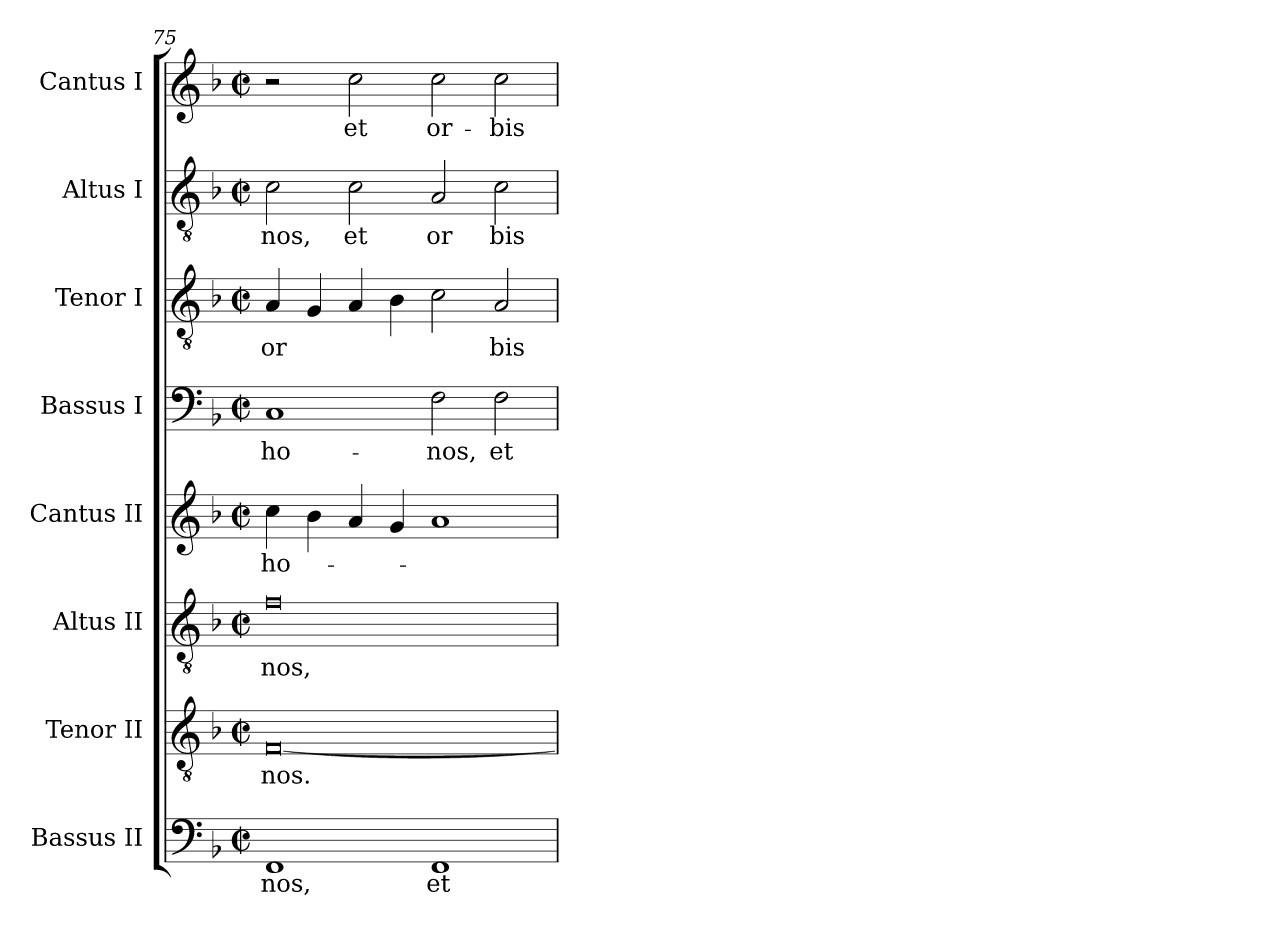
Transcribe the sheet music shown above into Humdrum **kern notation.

**kern	**text	**kern	**text	**kern	**text	**kern	**text	**kern	**text	**kern	**text	**kern	**text	**kern	**text
*part8	*part8	*part7	*part7	*part6	*part6	*part5	*part5	*part4	*part4	*part3	*part3	*part2	*part2	*part1	*part1
*staff8	*staff8	*staff7	*staff7	*staff6	*staff6	*staff5	*staff5	*staff4	*staff4	*staff3	*staff3	*staff2	*staff2	*staff1	*staff1
*I"Bassus II	*	*I"Tenor II	*	*I"Altus II	*	*I"Cantus II	*	*I"Bassus I	*	*I"Tenor I	*	*I"Altus I	*	*I"Cantus I	*
*clefF4	*	*clefGv2	*	*clefGv2	*	*clefG2	*	*clefF4	*	*clefGv2	*	*clefGv2	*	*clefG2	*
*k[b-]	*	*k[b-]	*	*k[b-]	*	*k[b-]	*	*k[b-]	*	*k[b-]	*	*k[b-]	*	*k[b-]	*
*F:	*	*F:	*	*F:	*	*F:	*	*F:	*	*F:	*	*F:	*	*F:	*
*M2/2	*	*M2/2	*	*M2/2	*	*M2/2	*	*M2/2	*	*M2/2	*	*M2/2	*	*M2/2	*
*met(c|)	*	*met(c|)	*	*met(c|)	*	*met(c|)	*	*met(c|)	*	*met(c|)	*	*met(c|)	*	*met(c|)	*
=75	=75	=75	=75	=75	=75	=75	=75	=75	=75	=75	=75	=75	=75	=75	=75
!	!LO:LY:b:cj	!	!LO:LY:b	!	!LO:LY:b:cj	!	!LO:LY:b:cj	!	!LO:LY:b:cj	!	!LO:LY:b:cj	!	!LO:LY:b:cj	!	!
1FF	-nos,	[<0F	nos.	0f	-nos,	4cc\	ho-	1C	ho-	4A/	or	2c\	nos,	2r	.
.	.	.	.	.	.	4b-\	.	.	.	4G/	.	.	.	.	.
!	!	!	!	!	!	!	!	!	!	!	!	!	!LO:LY:b:cj	!	!LO:LY:b:cj
.	.	.	.	.	.	4a/	.	.	.	4A/	.	2c\	et	2cc\	et
.	.	.	.	.	.	4g/	.	.	.	4B-\	.	.	.	.	.
!	!LO:LY:b:cj	!	!	!	!	!	!	!	!LO:LY:b:cj	!	!	!	!LO:LY:b:cj	!	!LO:LY:b:cj
1FF	et	.	.	.	.	1a	.	2F\	-nos,	2c\	.	2A/	or	2cc\	or-
!	!	!	!	!	!	!	!	!	!LO:LY:b:cj	!	!LO:LY:b:cj	!	!LO:LY:b:cj	!	!LO:LY:b:cj
.	.	.	.	.	.	.	.	2F\	et	2A/	bis	2c\	bis	2cc\	-bis
=	=	=	=	=	=	=	=	=	=	=	=	=	=	=	=
*-	*-	*-	*-	*-	*-	*-	*-	*-	*-	*-	*-	*-	*-	*-	*-
